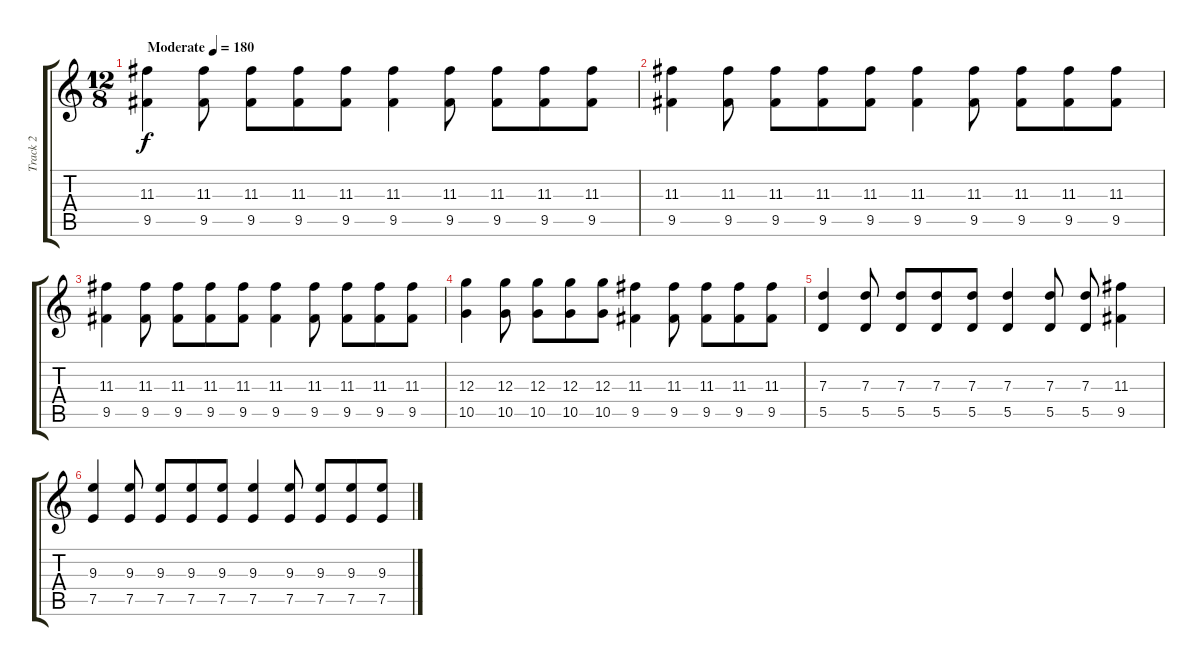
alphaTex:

\track ("Track 2" "Track 2") {instrument acousticguitarsteel}
\staff {score tabs}
\tuning (E4 B3 G3 D3 A2 D2) {hide}
\ts (12 8)
\tempo (180 "Moderate")
\clef g2
\ks c
(11.3 9.5).4{dy f instrument acousticguitarsteel} (11.3 9.5).8 (11.3 9.5).8 (11.3 9.5).8 (11.3 9.5).8 (11.3 9.5).4 (11.3 9.5).8 (11.3 9.5).8 (11.3 9.5).8 (11.3 9.5).8 |
(11.3 9.5).4 (11.3 9.5).8 (11.3 9.5).8 (11.3 9.5).8 (11.3 9.5).8 (11.3 9.5).4 (11.3 9.5).8 (11.3 9.5).8 (11.3 9.5).8 (11.3 9.5).8 |
(11.3 9.5).4 (11.3 9.5).8 (11.3 9.5).8 (11.3 9.5).8 (11.3 9.5).8 (11.3 9.5).4 (11.3 9.5).8 (11.3 9.5).8 (11.3 9.5).8 (11.3 9.5).8 |
(12.3 10.5).4 (12.3 10.5).8 (12.3 10.5).8 (12.3 10.5).8 (12.3 10.5).8 (11.3 9.5).4 (11.3 9.5).8 (11.3 9.5).8 (11.3 9.5).8 (11.3 9.5).8 |
(7.3 5.5).4 (7.3 5.5).8 (7.3 5.5).8 (7.3 5.5).8 (7.3 5.5).8 (7.3 5.5).4 (7.3 5.5).8 (7.3 5.5).8 (11.3 9.5).4 |
(9.3 7.5).4 (9.3 7.5).8 (9.3 7.5).8 (9.3 7.5).8 (9.3 7.5).8 (9.3 7.5).4 (9.3 7.5).8 (9.3 7.5).8 (9.3 7.5).8 (9.3 7.5).8
